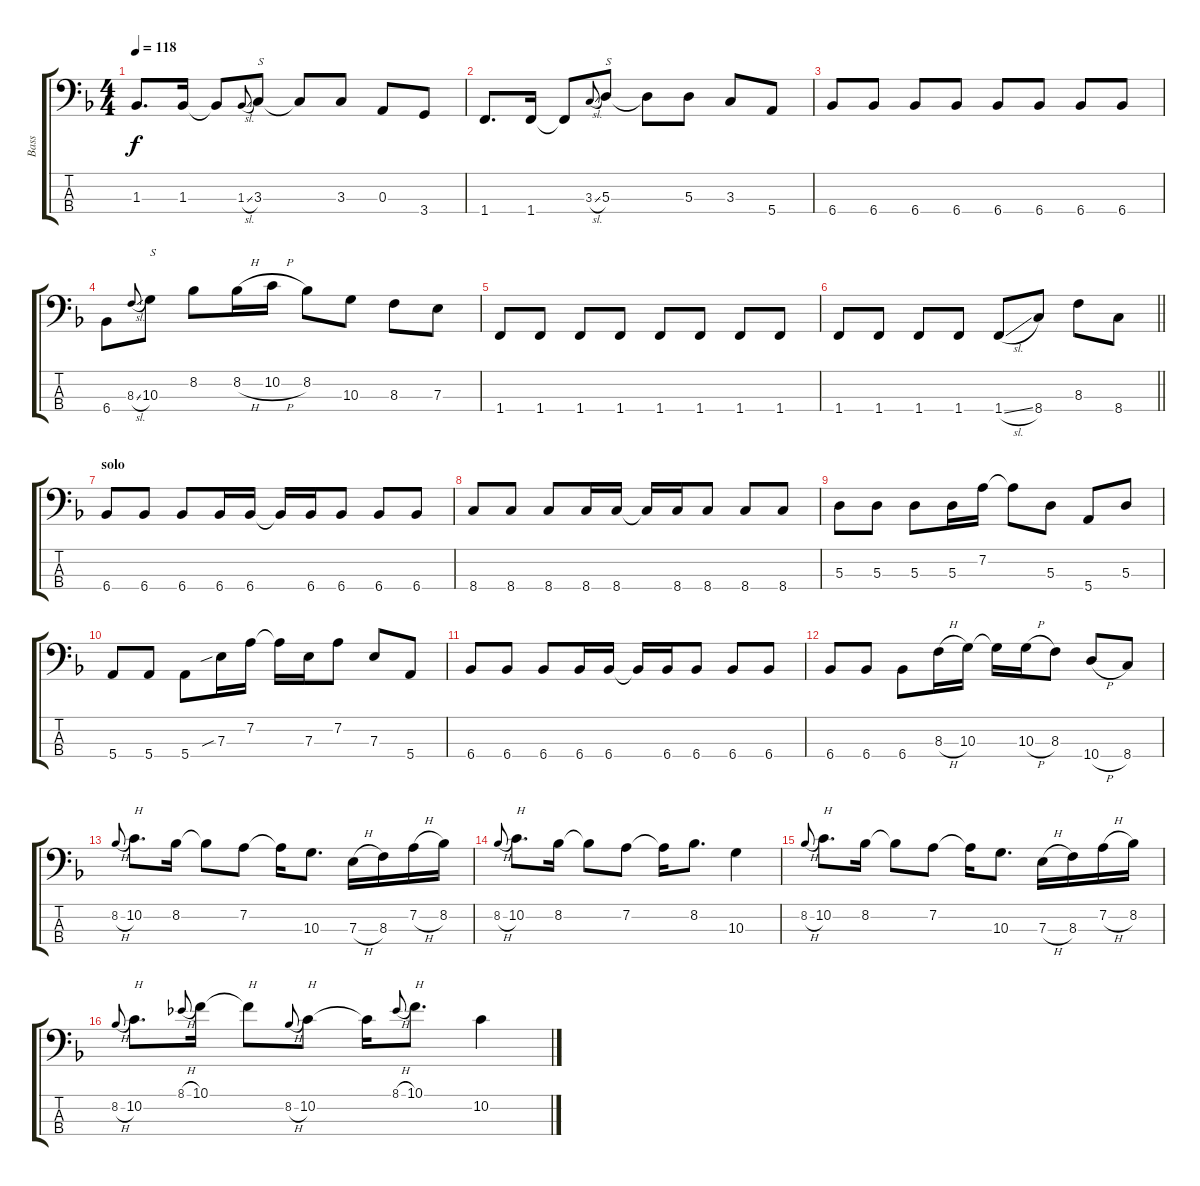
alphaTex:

\track ("Bass" "Bass") {instrument electricbassfinger}
\staff {score tabs}
\tuning (G2 D2 A1 E1) {hide}
\ts (4 4)
\tempo 118
\clef f4
\ks f
1.3.8{d dy f} 1.3.16 1.3{t}.8 1.3{sl}.8{gr onbeat} 3.3.8{txt "S"} 3.3{t}.8 3.3.8 0.3.8 3.4.8 |
1.4.8{d} 1.4.16 1.4{t}.8 3.3{sl}.8{gr onbeat} 5.3.8{txt "S"} 5.3{t}.8 5.3.8 3.3.8 5.4.8 |
6.4.8 6.4.8 6.4.8 6.4.8 6.4.8 6.4.8 6.4.8 6.4.8 |
6.4.8 8.3{sl}.8{gr onbeat} 10.3.8{txt "S"} 8.2.8 8.2{h}.16 10.2{h}.16 8.2.8 10.3.8 8.3.8 7.3.8 |
1.4.8 1.4.8 1.4.8 1.4.8 1.4.8 1.4.8 1.4.8 1.4.8 |
\barLineRight lightlight
1.4.8 1.4.8 1.4.8 1.4.8 1.4{sl}.8 8.4.8 8.3.8 8.4.8 |
\section ("" "solo")
6.4.8 6.4.8 6.4.8 6.4.16 6.4.16 6.4{t}.16 6.4.16 6.4.8 6.4.8 6.4.8 |
8.4.8 8.4.8 8.4.8 8.4.16 8.4.16 8.4{t}.16 8.4.16 8.4.8 8.4.8 8.4.8 |
5.3.8 5.3.8 5.3.8 5.3.16 7.2.16 7.2{t}.8 5.3.8 5.4.8 5.3.8 |
5.4.8 5.4.8 5.4.8 7.3{sib}.16 7.2.16 7.2{t}.16 7.3.16 7.2.8 7.3.8 5.4.8 |
6.4.8 6.4.8 6.4.8 6.4.16 6.4.16 6.4{t}.16 6.4.16 6.4.8 6.4.8 6.4.8 |
6.4.8 6.4.8 6.4.8 8.3{h}.16 10.3.16 10.3{t}.16 10.3{h}.16 8.3.8 10.4{h}.8 8.4.8 |
8.2{h}.8{gr onbeat} 10.2.8{d txt "H"} 8.2.16 8.2{t}.8 7.2.8 7.2{t}.16 10.3.8{d} 7.3{h}.16 8.3.16 7.2{h}.16 8.2.16 |
8.2{h}.8{gr onbeat} 10.2.8{d txt "H"} 8.2.16 8.2{t}.8 7.2.8 7.2{t}.16 8.2.8{d} 10.3.4 |
8.2{h}.8{gr onbeat} 10.2.8{d txt "H"} 8.2.16 8.2{t}.8 7.2.8 7.2{t}.16 10.3.8{d} 7.3{h}.16 8.3.16 7.2{h}.16 8.2.16 |
8.2{h}.8{gr onbeat} 10.2.8{d txt "H"} 8.1{h}.8{gr onbeat} 10.1.16 10.1{t}.8{txt "H"} 8.2{h}.8{gr onbeat} 10.2.8{txt "H"} 10.2{t}.16 8.1{h}.8{gr onbeat} 10.1.8{d txt "H"} 10.2.4
